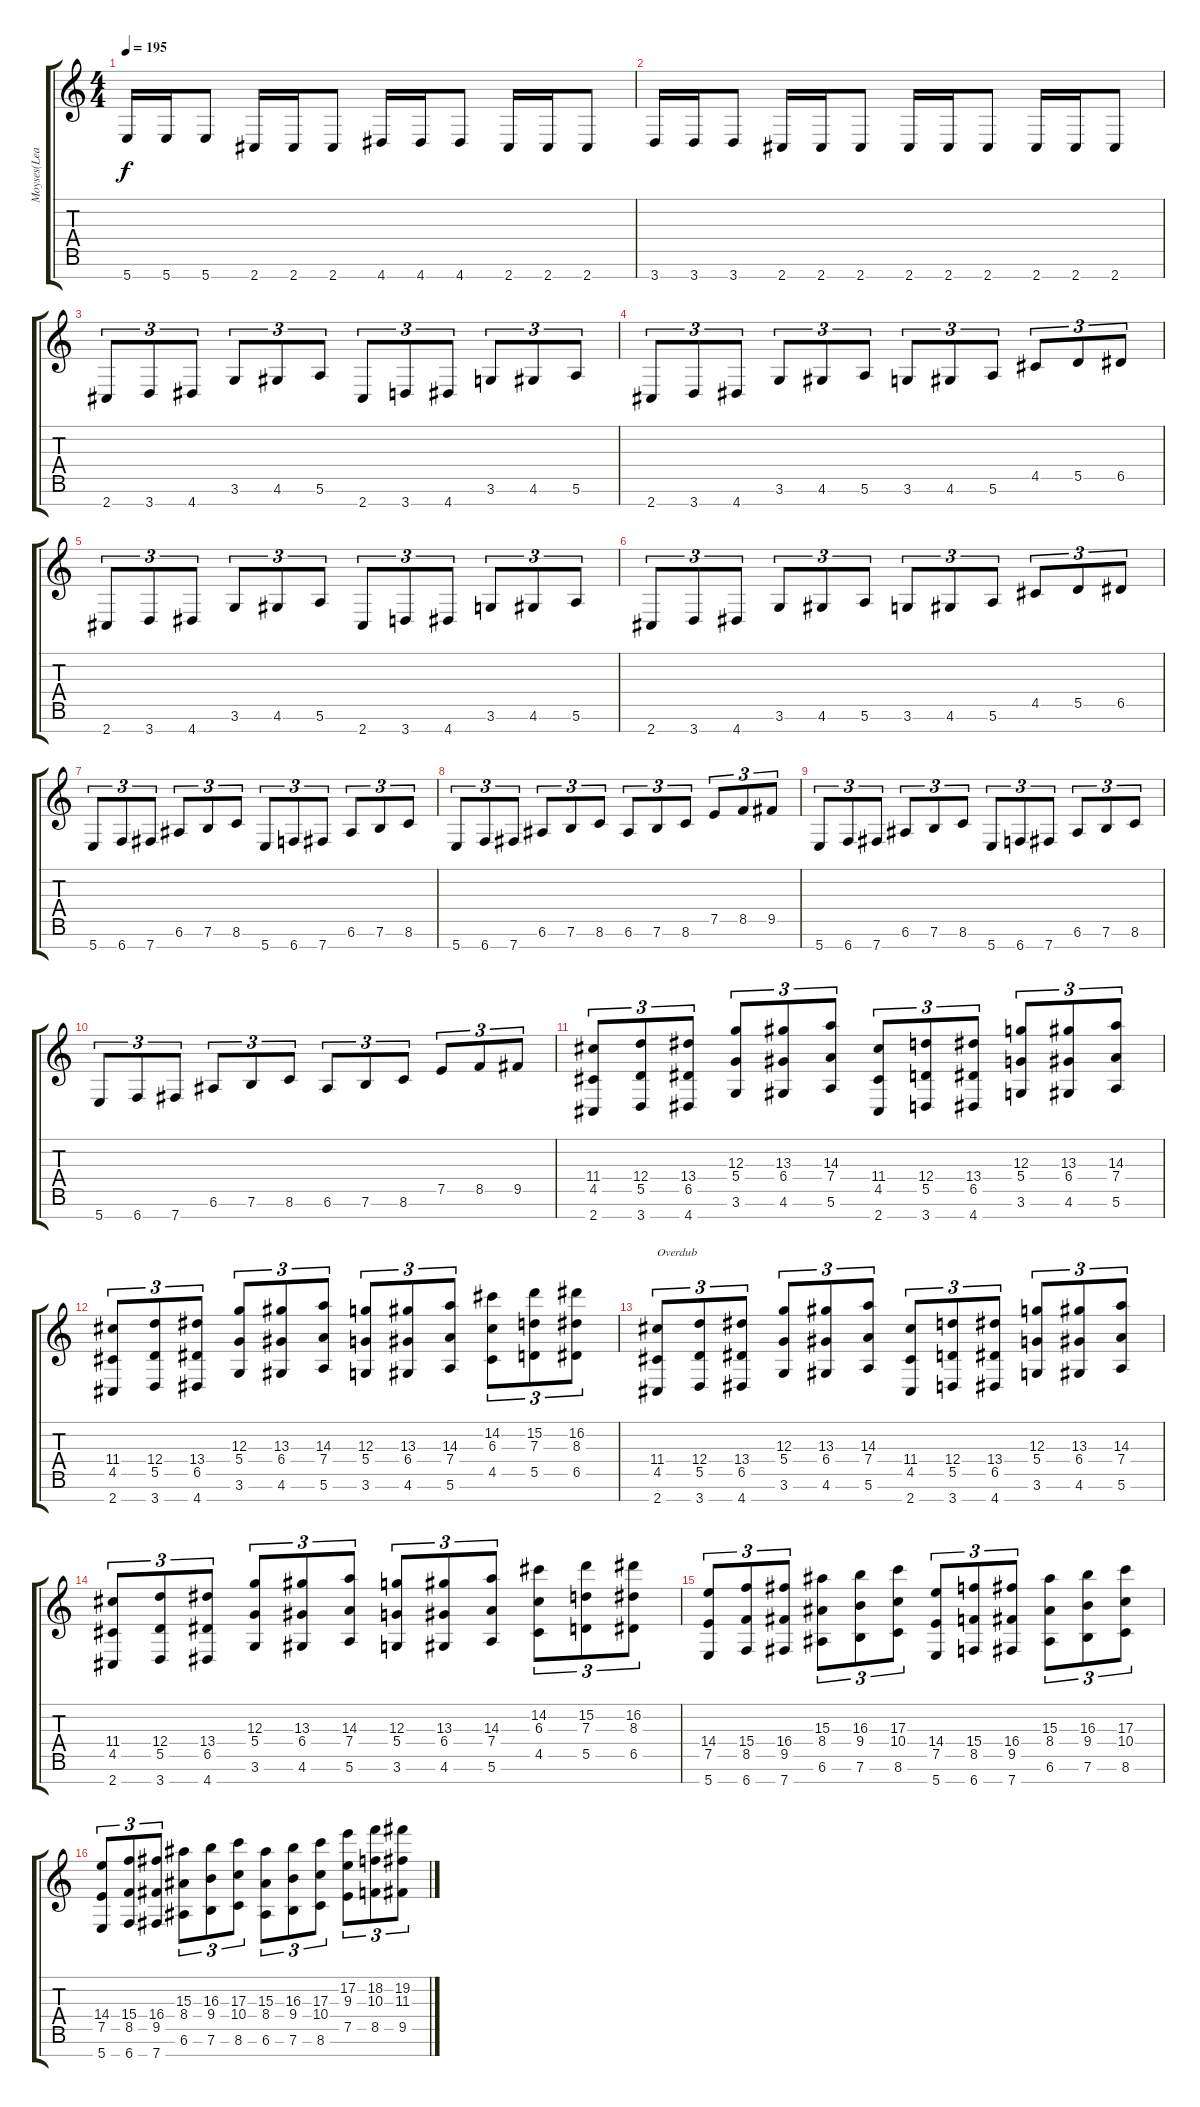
\track ("Moyses(Lead)" "Moyses(Lea") {instrument overdrivenguitar}
\staff {score tabs}
\tuning (E4 B3 G3 D3 A2 E2 B1) {hide}
\ts (4 4)
\tempo 195
\clef g2
\ks c
5.7.16{dy f} 5.7.16 5.7.8 2.7.16 2.7.16 2.7.8 4.7.16 4.7.16 4.7.8 2.7.16 2.7.16 2.7.8 |
3.7.16 3.7.16 3.7.8 2.7.16 2.7.16 2.7.8 2.7.16 2.7.16 2.7.8 2.7.16 2.7.16 2.7.8 |
2.7.8{tu (3 2)} 3.7.8{tu (3 2)} 4.7.8{tu (3 2)} 3.6.8{tu (3 2)} 4.6.8{tu (3 2)} 5.6.8{tu (3 2)} 2.7.8{tu (3 2)} 3.7.8{tu (3 2)} 4.7.8{tu (3 2)} 3.6.8{tu (3 2)} 4.6.8{tu (3 2)} 5.6.8{tu (3 2)} |
2.7.8{tu (3 2)} 3.7.8{tu (3 2)} 4.7.8{tu (3 2)} 3.6.8{tu (3 2)} 4.6.8{tu (3 2)} 5.6.8{tu (3 2)} 3.6.8{tu (3 2)} 4.6.8{tu (3 2)} 5.6.8{tu (3 2)} 4.5.8{tu (3 2)} 5.5.8{tu (3 2)} 6.5.8{tu (3 2)} |
2.7.8{tu (3 2)} 3.7.8{tu (3 2)} 4.7.8{tu (3 2)} 3.6.8{tu (3 2)} 4.6.8{tu (3 2)} 5.6.8{tu (3 2)} 2.7.8{tu (3 2)} 3.7.8{tu (3 2)} 4.7.8{tu (3 2)} 3.6.8{tu (3 2)} 4.6.8{tu (3 2)} 5.6.8{tu (3 2)} |
2.7.8{tu (3 2)} 3.7.8{tu (3 2)} 4.7.8{tu (3 2)} 3.6.8{tu (3 2)} 4.6.8{tu (3 2)} 5.6.8{tu (3 2)} 3.6.8{tu (3 2)} 4.6.8{tu (3 2)} 5.6.8{tu (3 2)} 4.5.8{tu (3 2)} 5.5.8{tu (3 2)} 6.5.8{tu (3 2)} |
5.7.8{tu (3 2)} 6.7.8{tu (3 2)} 7.7.8{tu (3 2)} 6.6.8{tu (3 2)} 7.6.8{tu (3 2)} 8.6.8{tu (3 2)} 5.7.8{tu (3 2)} 6.7.8{tu (3 2)} 7.7.8{tu (3 2)} 6.6.8{tu (3 2)} 7.6.8{tu (3 2)} 8.6.8{tu (3 2)} |
5.7.8{tu (3 2)} 6.7.8{tu (3 2)} 7.7.8{tu (3 2)} 6.6.8{tu (3 2)} 7.6.8{tu (3 2)} 8.6.8{tu (3 2)} 6.6.8{tu (3 2)} 7.6.8{tu (3 2)} 8.6.8{tu (3 2)} 7.5.8{tu (3 2)} 8.5.8{tu (3 2)} 9.5.8{tu (3 2)} |
5.7.8{tu (3 2)} 6.7.8{tu (3 2)} 7.7.8{tu (3 2)} 6.6.8{tu (3 2)} 7.6.8{tu (3 2)} 8.6.8{tu (3 2)} 5.7.8{tu (3 2)} 6.7.8{tu (3 2)} 7.7.8{tu (3 2)} 6.6.8{tu (3 2)} 7.6.8{tu (3 2)} 8.6.8{tu (3 2)} |
5.7.8{tu (3 2)} 6.7.8{tu (3 2)} 7.7.8{tu (3 2)} 6.6.8{tu (3 2)} 7.6.8{tu (3 2)} 8.6.8{tu (3 2)} 6.6.8{tu (3 2)} 7.6.8{tu (3 2)} 8.6.8{tu (3 2)} 7.5.8{tu (3 2)} 8.5.8{tu (3 2)} 9.5.8{tu (3 2)} |
(11.4 4.5 2.7).8{tu (3 2)} (12.4 5.5 3.7).8{tu (3 2)} (13.4 6.5 4.7).8{tu (3 2)} (12.3 5.4 3.6).8{tu (3 2)} (13.3 6.4 4.6).8{tu (3 2)} (14.3 7.4 5.6).8{tu (3 2)} (11.4 4.5 2.7).8{tu (3 2)} (12.4 5.5 3.7).8{tu (3 2)} (13.4 6.5 4.7).8{tu (3 2)} (12.3 5.4 3.6).8{tu (3 2)} (13.3 6.4 4.6).8{tu (3 2)} (14.3 7.4 5.6).8{tu (3 2)} |
(11.4 4.5 2.7).8{tu (3 2)} (12.4 5.5 3.7).8{tu (3 2)} (13.4 6.5 4.7).8{tu (3 2)} (12.3 5.4 3.6).8{tu (3 2)} (13.3 6.4 4.6).8{tu (3 2)} (14.3 7.4 5.6).8{tu (3 2)} (12.3 5.4 3.6).8{tu (3 2)} (13.3 6.4 4.6).8{tu (3 2)} (14.3 7.4 5.6).8{tu (3 2)} (14.2 6.3 4.5).8{tu (3 2)} (15.2 7.3 5.5).8{tu (3 2)} (16.2 8.3 6.5).8{tu (3 2)} |
(11.4 4.5 2.7).8{tu (3 2) txt "Overdub"} (12.4 5.5 3.7).8{tu (3 2)} (13.4 6.5 4.7).8{tu (3 2)} (12.3 5.4 3.6).8{tu (3 2)} (13.3 6.4 4.6).8{tu (3 2)} (14.3 7.4 5.6).8{tu (3 2)} (11.4 4.5 2.7).8{tu (3 2)} (12.4 5.5 3.7).8{tu (3 2)} (13.4 6.5 4.7).8{tu (3 2)} (12.3 5.4 3.6).8{tu (3 2)} (13.3 6.4 4.6).8{tu (3 2)} (14.3 7.4 5.6).8{tu (3 2)} |
(11.4 4.5 2.7).8{tu (3 2)} (12.4 5.5 3.7).8{tu (3 2)} (13.4 6.5 4.7).8{tu (3 2)} (12.3 5.4 3.6).8{tu (3 2)} (13.3 6.4 4.6).8{tu (3 2)} (14.3 7.4 5.6).8{tu (3 2)} (12.3 5.4 3.6).8{tu (3 2)} (13.3 6.4 4.6).8{tu (3 2)} (14.3 7.4 5.6).8{tu (3 2)} (14.2 6.3 4.5).8{tu (3 2)} (15.2 7.3 5.5).8{tu (3 2)} (16.2 8.3 6.5).8{tu (3 2)} |
(14.4 7.5 5.7).8{tu (3 2)} (15.4 8.5 6.7).8{tu (3 2)} (16.4 9.5 7.7).8{tu (3 2)} (15.3 8.4 6.6).8{tu (3 2)} (16.3 9.4 7.6).8{tu (3 2)} (17.3 10.4 8.6).8{tu (3 2)} (14.4 7.5 5.7).8{tu (3 2)} (15.4 8.5 6.7).8{tu (3 2)} (16.4 9.5 7.7).8{tu (3 2)} (15.3 8.4 6.6).8{tu (3 2)} (16.3 9.4 7.6).8{tu (3 2)} (17.3 10.4 8.6).8{tu (3 2)} |
(14.4 7.5 5.7).8{tu (3 2)} (15.4 8.5 6.7).8{tu (3 2)} (16.4 9.5 7.7).8{tu (3 2)} (15.3 8.4 6.6).8{tu (3 2)} (16.3 9.4 7.6).8{tu (3 2)} (17.3 10.4 8.6).8{tu (3 2)} (15.3 8.4 6.6).8{tu (3 2)} (16.3 9.4 7.6).8{tu (3 2)} (17.3 10.4 8.6).8{tu (3 2)} (17.2 9.3 7.5).8{tu (3 2)} (18.2 10.3 8.5).8{tu (3 2)} (19.2 11.3 9.5).8{tu (3 2)}
